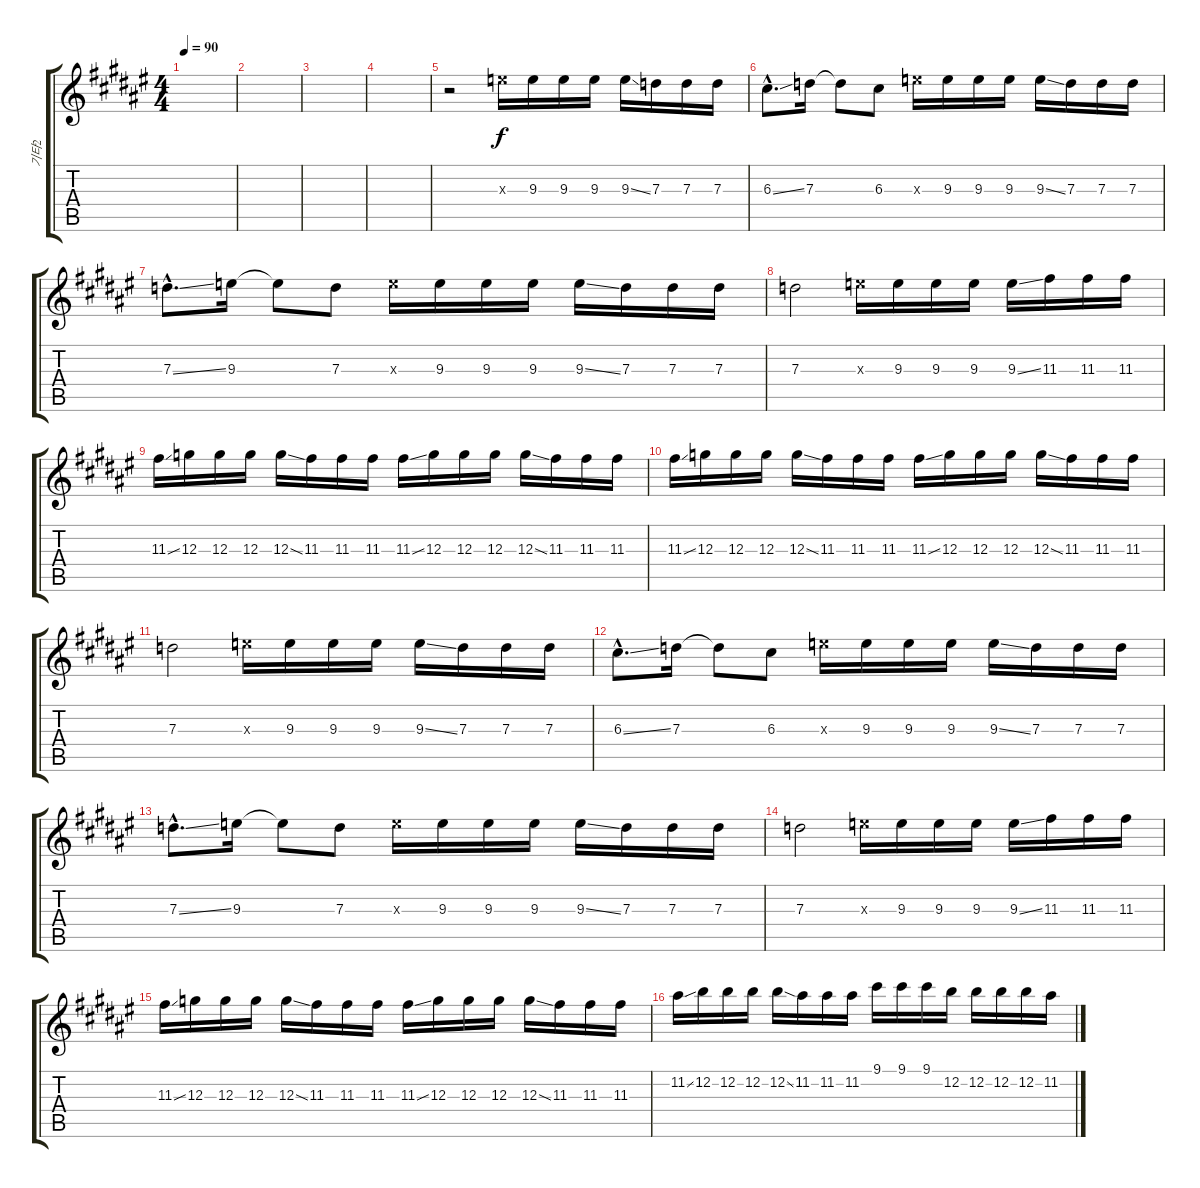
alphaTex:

\track ("기타2" "기타2") {instrument acousticguitarnylon}
\staff {score tabs}
\tuning (E4 B3 G3 D3 A2 E2) {hide}
\ts (4 4)
\tempo 90
\clef g2
\ks f#
|
|
|
|
r.2 9.3{x}.16 9.3.16 9.3.16 9.3.16 9.3{ss}.16 7.3.16 7.3.16 7.3.16 |
6.3{ss hac}.8{d} 7.3.16 7.3{t}.8 6.3.8 9.3{x}.16 9.3.16 9.3.16 9.3.16 9.3{ss}.16 7.3.16 7.3.16 7.3.16 |
7.3{ss hac}.8{d} 9.3.16 9.3{t}.8 7.3.8 9.3{x}.16 9.3.16 9.3.16 9.3.16 9.3{ss}.16 7.3.16 7.3.16 7.3.16 |
7.3.2 9.3{x}.16 9.3.16 9.3.16 9.3.16 9.3{ss}.16 11.3.16 11.3.16 11.3.16 |
11.3{ss}.16 12.3.16 12.3.16 12.3.16 12.3{ss}.16 11.3.16 11.3.16 11.3.16 11.3{ss}.16 12.3.16 12.3.16 12.3.16 12.3{ss}.16 11.3.16 11.3.16 11.3.16 |
11.3{ss}.16 12.3.16 12.3.16 12.3.16 12.3{ss}.16 11.3.16 11.3.16 11.3.16 11.3{ss}.16 12.3.16 12.3.16 12.3.16 12.3{ss}.16 11.3.16 11.3.16 11.3.16 |
7.3.2 9.3{x}.16 9.3.16 9.3.16 9.3.16 9.3{ss}.16 7.3.16 7.3.16 7.3.16 |
6.3{ss hac}.8{d} 7.3.16 7.3{t}.8 6.3.8 9.3{x}.16 9.3.16 9.3.16 9.3.16 9.3{ss}.16 7.3.16 7.3.16 7.3.16 |
7.3{ss hac}.8{d} 9.3.16 9.3{t}.8 7.3.8 9.3{x}.16 9.3.16 9.3.16 9.3.16 9.3{ss}.16 7.3.16 7.3.16 7.3.16 |
7.3.2 9.3{x}.16 9.3.16 9.3.16 9.3.16 9.3{ss}.16 11.3.16 11.3.16 11.3.16 |
11.3{ss}.16 12.3.16 12.3.16 12.3.16 12.3{ss}.16 11.3.16 11.3.16 11.3.16 11.3{ss}.16 12.3.16 12.3.16 12.3.16 12.3{ss}.16 11.3.16 11.3.16 11.3.16 |
11.2{ss}.16 12.2.16 12.2.16 12.2.16 12.2{ss}.16 11.2.16 11.2.16 11.2.16 9.1.16 9.1.16 9.1.16 12.2.16 12.2.16 12.2.16 12.2.16 11.2.16
